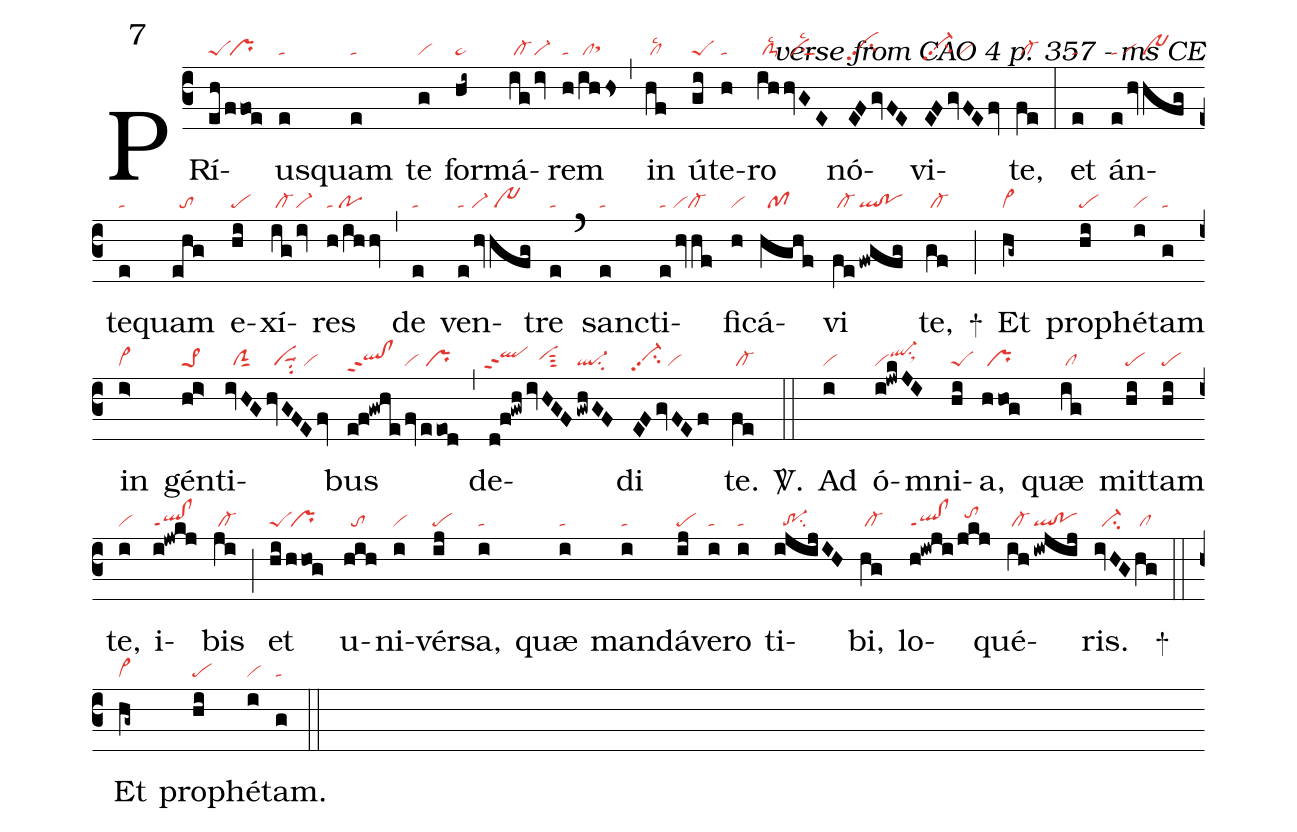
mode: 7;
commentary: verse from CAO 4 p. 357 - ms CE;
nabc-lines:1;
%%
(c3)
PRí(eh|peS|/ffoe|/pr)us(e|ta)quam(e|ta) te(g|vi) for(hi~|pe~)má(ig|/cl-|iv|vi-)rem(h|ta|/ihhs|/clsthh) (,)
in(hf|/cllsc2) ú(gi|peS)te(h|ta)ro(ih|/clS-lsc2|hvGE|//ciSlsc2) nó(EFgvFE|vihhpp2su2)vi(EFgvFEfv|vi-hhpp2su2/vi)te,(fe|/cl-) (:)
et(e|ta) án(ehvhfg|ta/vi/po~)te(e|ta)quam(ehg|//to) e(hi|pe)xí(ig|/cl-|iv|vi-)res(h/ihhv|ta/po) (,)
de(e|ta) ven(ehvhfg|ta//vi-/po~)tre(e|ta) (`)
san(e|ta)cti(ehvhf|ta//vicl-)fi(h|vi)cá(hghf|//pf)vi(fe|/cl-|fwgfg|ql!po) te,(gf|/cl-) +(;)
Et(hg~|cl~) pro(hi|pe)phé(i|vi)tam(g|ta) in(i>|vi>) gén(hi>|pe>1)ti(ivHG|//ciG|hvGFEfv|//visuu1su2/vi)bus(e!f!gwhe|qlhh!clhhppt2|fv|vi|eeod|/pr) (,)
de(d!f!gwh|`qlhippt2|ivHGF|///vihhsut3|gwhGF|ql-su2)di(EFgvFEf|vi-hhpp2su2/vi) te.(fe|/cl-) <sp>V/</sp>.(::)
Ad(i|vi) ó(i!jwkJI|viql-hisu1sux1)mni(hi|peS)a,(hhog|/pr) quæ(ig|/cl) mit(hi|pe)tam(hi|pe) te,(i|vi) i(i!jwkj|ql!clppt1)bis(ji|/cl-) (;)
et(hi|peS|/hhog|/pr) u(hih|//to)ni(i|vi)vér(ij|pe)sa,(i|ta) quæ(i|ta) man(i|ta)dá(ij|pe)ve(i|ta)ro(i|ta) ti(ijijIH|//tr-1su2)bi,(hg|/cl-) lo(h!iwji|ql!clppt1|/jkj|//tohi)qué(ih|/cl-|!iwjij|ql!po)ris.(ivHG|//ci-|hg|/cl) +(::)
Et(hg~|cl~) pro(hi|pe)phé(i|vi)tam.(g|ta) (::)
